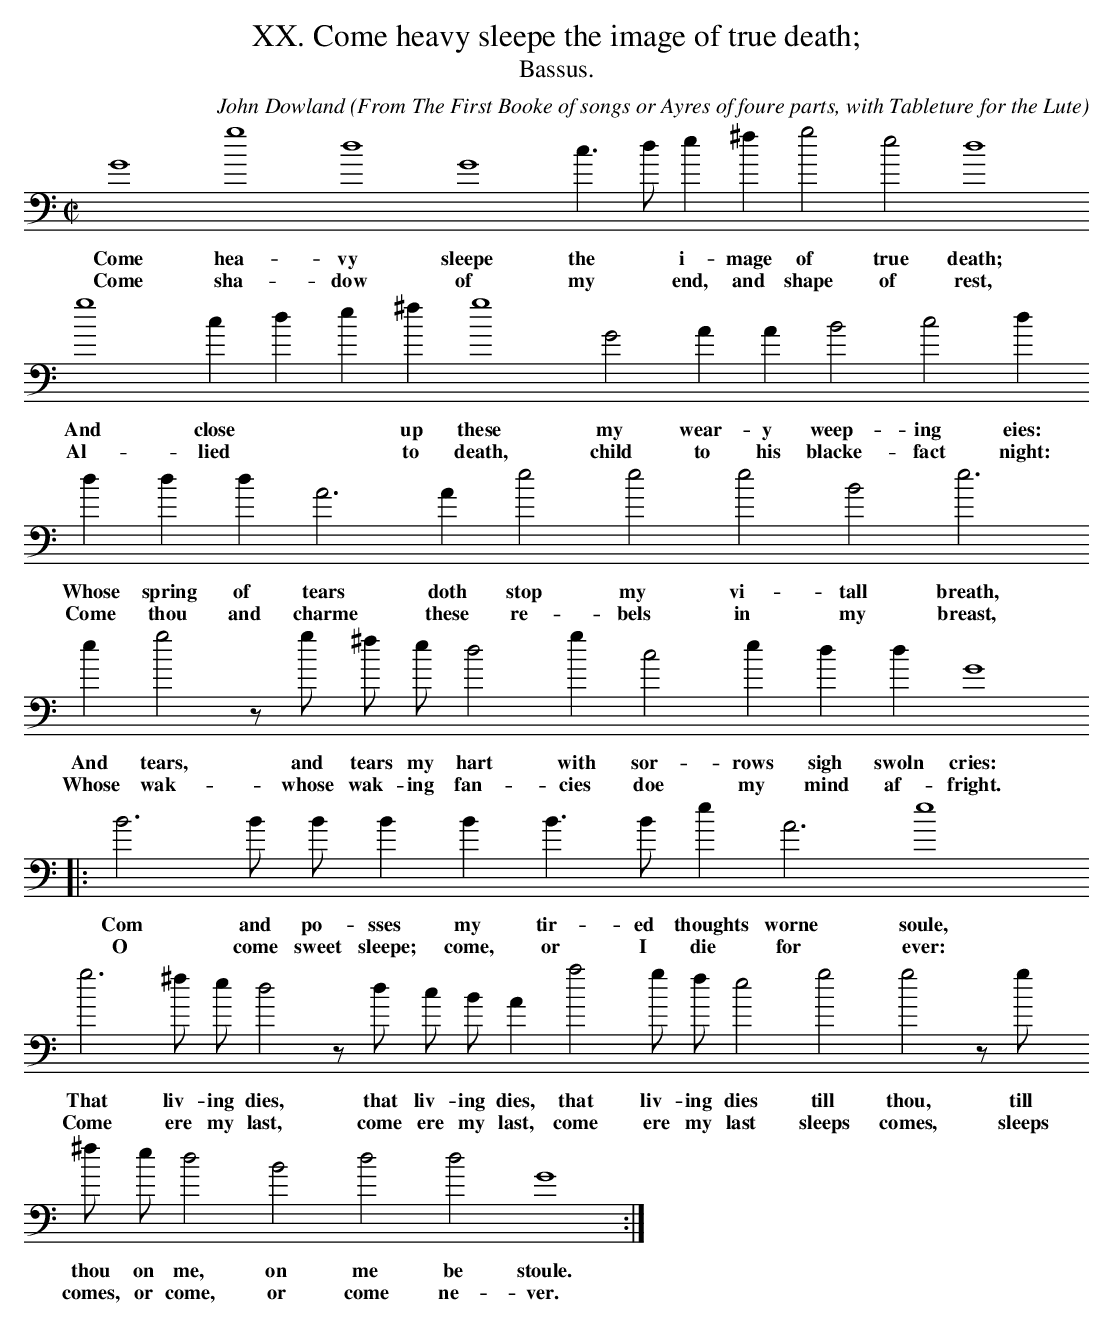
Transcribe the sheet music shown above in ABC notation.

X:1
T:XX. Come heavy sleepe the image of true death;
T:Bassus.
C: John Dowland
O: From The First Booke of songs or Ayres of foure parts, with Tableture for the Lute
L:1/4
M:C|
K:G mix bass
G4 g4 d4 G4 c > d e ^f g2 e2 d4
w: Come hea- vy sleepe the * i- mage of true death;
w: Come sha- dow of my  * end, and shape of rest,
g4 c d e ^f g4 G2 A A B2 c2 d
w: And close * * up these my wear- y weep- ing eies:
w: Al- lied * * to death, child to his blacke- fact night:
d d d A3 A e2 e2 e2 B2 e3
w: Whose spring of tears doth stop my vi- tall breath,
w: Come thou and charme these re- bels in my breast,
e g2 z/ g/ ^f/ e/ d2 g c2 e d d G4
w: And tears, and tears my hart with sor- rows sigh swoln cries:
w: Whose wak- whose wak- ing fan- cies doe my mind af- fright.
|: B3 B/ B/ B B B > B e A3 e4
w: Com and po- sses my tir- ed  thoughts worne soule,
w: O come sweet sleepe; come, or I die for ever:
g3 ^f/ e/ d2 z/ d/ c/ B/ A a2 g/ f/ e2 g2 g2 z/ g/ ^f/ e/ d2 B2 d2 d2 G4 :|
w: That liv- ing dies, that liv- ing dies, that liv- ing dies till thou, till thou on me,  on me be stoule.
w: Come ere my last, come ere my last, come ere my last sleeps comes, sleeps comes, or come, or come ne- ver.
